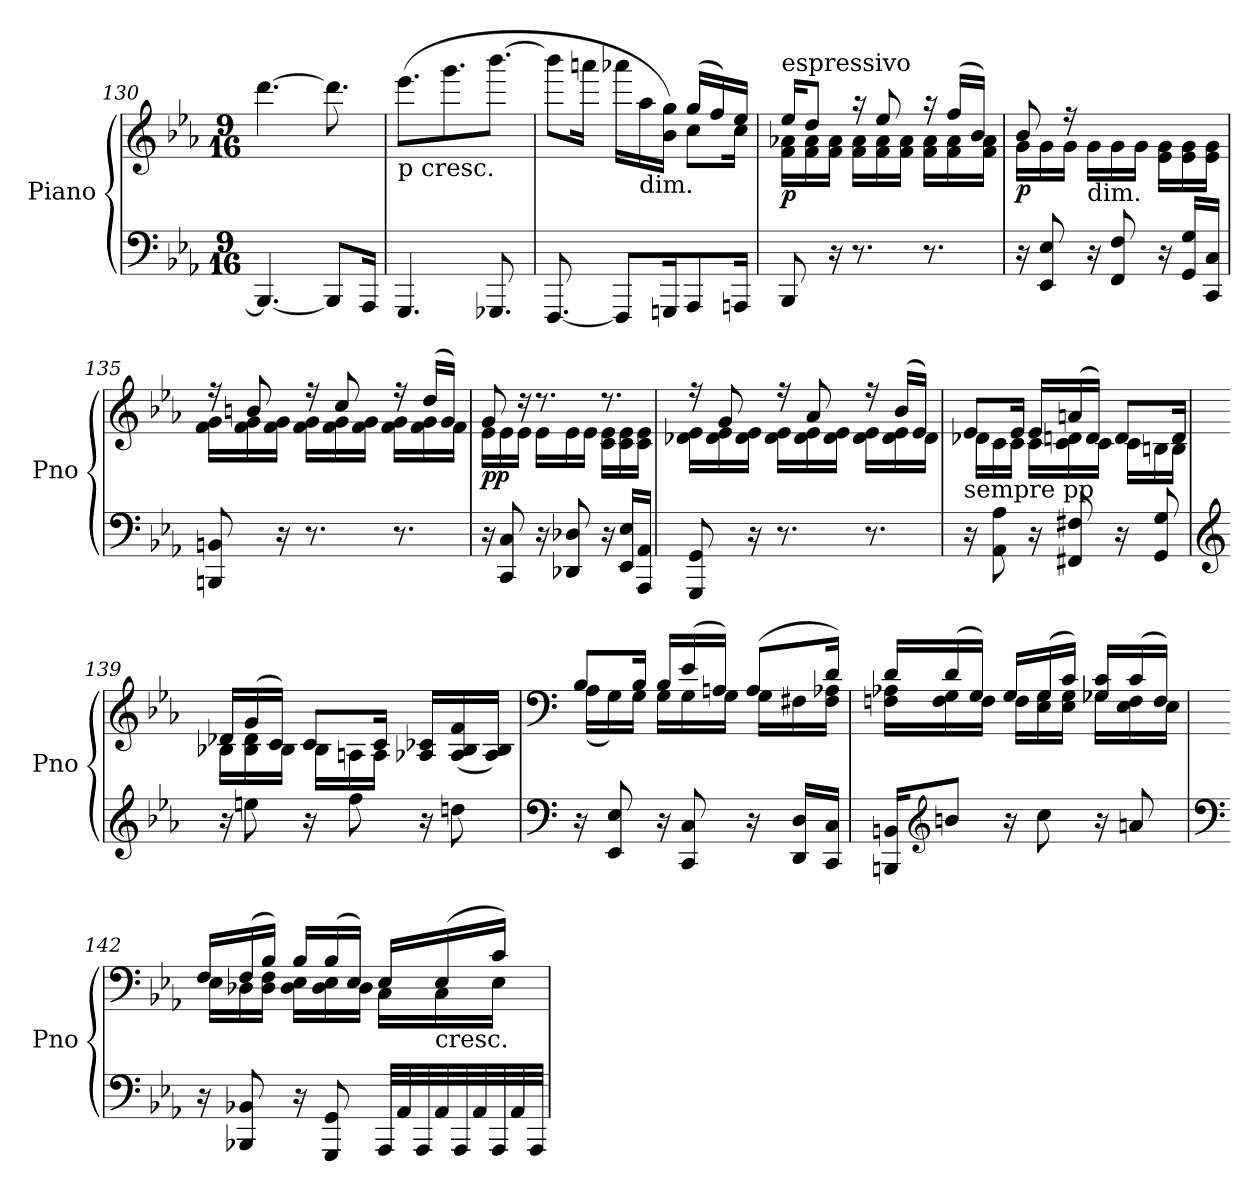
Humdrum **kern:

**kern	**kern	**dynam
*part1	*part1	*part1
*staff2	*staff1	*staff1/2
*I"Piano	*	*
*I'Pno	*	*
*clefF4	*clefG2	*
*k[b-e-a-]	*k[b-e-a-]	*
*E-:	*E-:	*
*M9/16	*M9/16	*
=130	=130	=130
4.BBB-/_	[4.ddd\	.
8BBB-/L]	8.ddd\]	.
16AAA-/Jk	.	.
=131	=131	=131
!	!LO:TX:b:t=p cresc.	!
4.GGG/	(>8.eee-\L	.
.	8.ggg\	.
8.GGG-X/	[8.bbb-\J	.
=132	=132	=132
*	*^	*
[8.FFF/	8bbb-\L]	4.ryy	.
.	16aaan\Jk	.	.
8FFF/L]	16aaa-X\LL	.	.
!	!LO:TX:b:t=dim.	!	!
.	16aa-\	.	.
16GGGn/K	16b-\ 16gg\JJ)	.	.
8AAA-/	(>16gg/LL	8cc\L	.
.	16ff/)	.	.
16AAAn/Jk	16ee-/JJ	16cc\Jk	.
=133	=133	=133	=133
!	!LO:TX:a:t=espressivo	!	!
!	!	!	!LO:DY:b
8BBB-/	16ee-/KL	16f\ 16a-X\LL	p
.	8dd/J	16f\ 16a-\	.
16r	.	16f\ 16a-\JJ	.
8.r	16raa	16f\ 16a-\LL	.
.	8ee-/	16f\ 16a-\	.
.	.	16f\ 16a-\JJ	.
8.r	16raa	16f\ 16a-\LL	.
.	(>16ff/LL	16f\ 16a-\	.
.	16b-/JJ)	16f\ 16a-\JJ	.
!!LO:LB:g=z	!!
=134	=134	=134	=134
!	!	!	!LO:DY:b
16r	8b-/	16g\LL	p
8EE-/ 8E-/	.	16g\	.
.	16rff	16g\JJ	.
!	!LO:TX:b:t=dim.	!	!
16r	4.ryy	16g\LL	.
8FF/ 8F/	.	16g\	.
.	.	16g\JJ	.
16r	.	16e-\ 16g\LL	.
16GG/ 16G/LL	.	16e-\ 16g\	.
16CC/ 16C/JJ	.	16e-\ 16g\JJ	.
=135	=135	=135	=135
8BBBn/ 8BBn/	16rff	16f\ 16g\LL	.
.	8bn/	16f\ 16g\	.
16r	.	16f\ 16g\JJ	.
8.r	16rff	16f\ 16g\LL	.
.	8cc/	16f\ 16g\	.
.	.	16f\ 16g\JJ	.
8.r	16rff	16f\ 16g\LL	.
.	(>16dd/LL	16f\ 16g\	.
.	16g/JJ)	16f\JJ	.
=136	=136	=136	=136
!	!	!	!LO:DY:b
16r	8g/	16e-\LL	pp
8CC/ 8C/	.	16e-\	.
.	16rdd	16e-\JJ	.
16r	8.rdd	16e-\LL	.
8DD-X/ 8D-X/	.	16e-\	.
.	.	16e-\JJ	.
16r	8.rdd	16c\ 16e-\LL	.
16EE-/ 16E-/LL	.	16c\ 16e-\	.
16AAA-/ 16AA-/JJ	.	16c\ 16e-\JJ	.
!!LO:LB:g=z	!!
=137	=137	=137	=137
8GGG/ 8GG/	16rff	16d-X\ 16e-\LL	.
.	8g/	16d-\ 16e-\	.
16r	.	16d-\ 16e-\JJ	.
8.r	16rff	16d-\ 16e-\LL	.
.	8a-/	16d-\ 16e-\	.
.	.	16d-\ 16e-\JJ	.
8.r	16rff	16d-\ 16e-\LL	.
.	(>16b-/LL	16d-\ 16e-\	.
.	16e-/JJ)	16d-\JJ	.
=138	=138	=138	=138
!	!LO:TX:b:t=sempre pp	!	!
16r	8e-/L	16d-X\LL	.
8AA-\ 8A-\	.	16c\	.
.	16e-/Jk	16c\JJ	.
16r	16e-/LL	16c\LL	.
8FF#X/ 8F#X/	(>16an/	16c\ 16dn\	.
.	16d/JJ)	16c\JJ	.
16r	8d/L	16c\LL	.
8GG/ 8G/	.	16Bn\	.
.	16d/Jk	16B\JJ	.
!!LO:PB:g=z	!!
=139	=139	=139	=139
*clefG2	*	*	*
16r	16d-X/LL	16B-X\LL	.
8een\	(>16g/	16B-\ 16d-\	.
.	16c/JJ)	16B-\JJ	.
16r	8c/L	16B-\LL	.
8ff\	.	16An\	.
.	16c/Jk	16A\JJ	.
16r	16A-X/ 16c-X/LL	8.ryy	.
8ddn\	(>16A-/ 16B-/ 16f/	.	.
.	16A-/ 16B-/JJ)	.	.
=140	=140	=140	=140
*clefF4	*clefF4	*	*
16r	8B-/L	(<16A-\LL	.
8EE-/ 8E-/	.	16G\)	.
.	16B-/Jk	16G\JJ	.
16r	16B-/LL	16G\LL	.
8CC/ 8C/	(>16e-/	16G\	.
.	16An/JJ)	16G\JJ	.
16r	(>8A/L	16G\LL	.
16DD/ 16D/LL	.	16F#X\	.
16CC/ 16C/JJ	16d/Jk)	16F#\ 16A-X\JJ	.
!!LO:LB:g=z	!!
=141	=141	=141	=141
16BBBn/ 16BBn/KL	16d/LL	16Fn\ 16A-X\LL	.
*clefG2	*	*	*
8bn/J	(>16d/	16F\ 16G\	.
.	16G/JJ)	16F\JJ	.
16r	16G/LL	16F\LL	.
8cc\	(>16G/	16E-\ 16G\	.
.	16c/JJ)	16E-\ 16G\JJ	.
16r	16G-X/ 16c/LL	16G-\LL	.
8an/	(>16c/	16E-\ 16F\	.
.	16F/JJ)	16E-\JJ	.
=142	=142	=142	=142
*clefF4	*	*	*
16r	16F/LL	16E-\LL	.
8BBB-X/ 8BB-X/	(>16F/	16D-X\	.
.	16B-/JJ)	16D-\ 16F\JJ	.
16r	16B-/LL	16D-\ 16E-\LL	.
8GGG/ 8GG/	(>16B-/	16D-\ 16E-\	.
.	16E-/JJ)	16D-\JJ	.
*Xtuplet	*	*	*
48AAA-/LLL	16E-/LL	16C\LL	.
48AA-/	.	.	.
48AAA-/	.	.	.
!	!LO:TX:b:t=cresc.	!	!
48AA-/	(>16E-/	16C\	.
48AAA-/	.	.	.
48AA-/	.	.	.
48AAA-/	16c/JJ)	16E-\JJ	.
48AA-/	.	.	.
48AAA-/JJJ	.	.	.
*	*v	*v	*
=	=	=
*-	*-	*-
